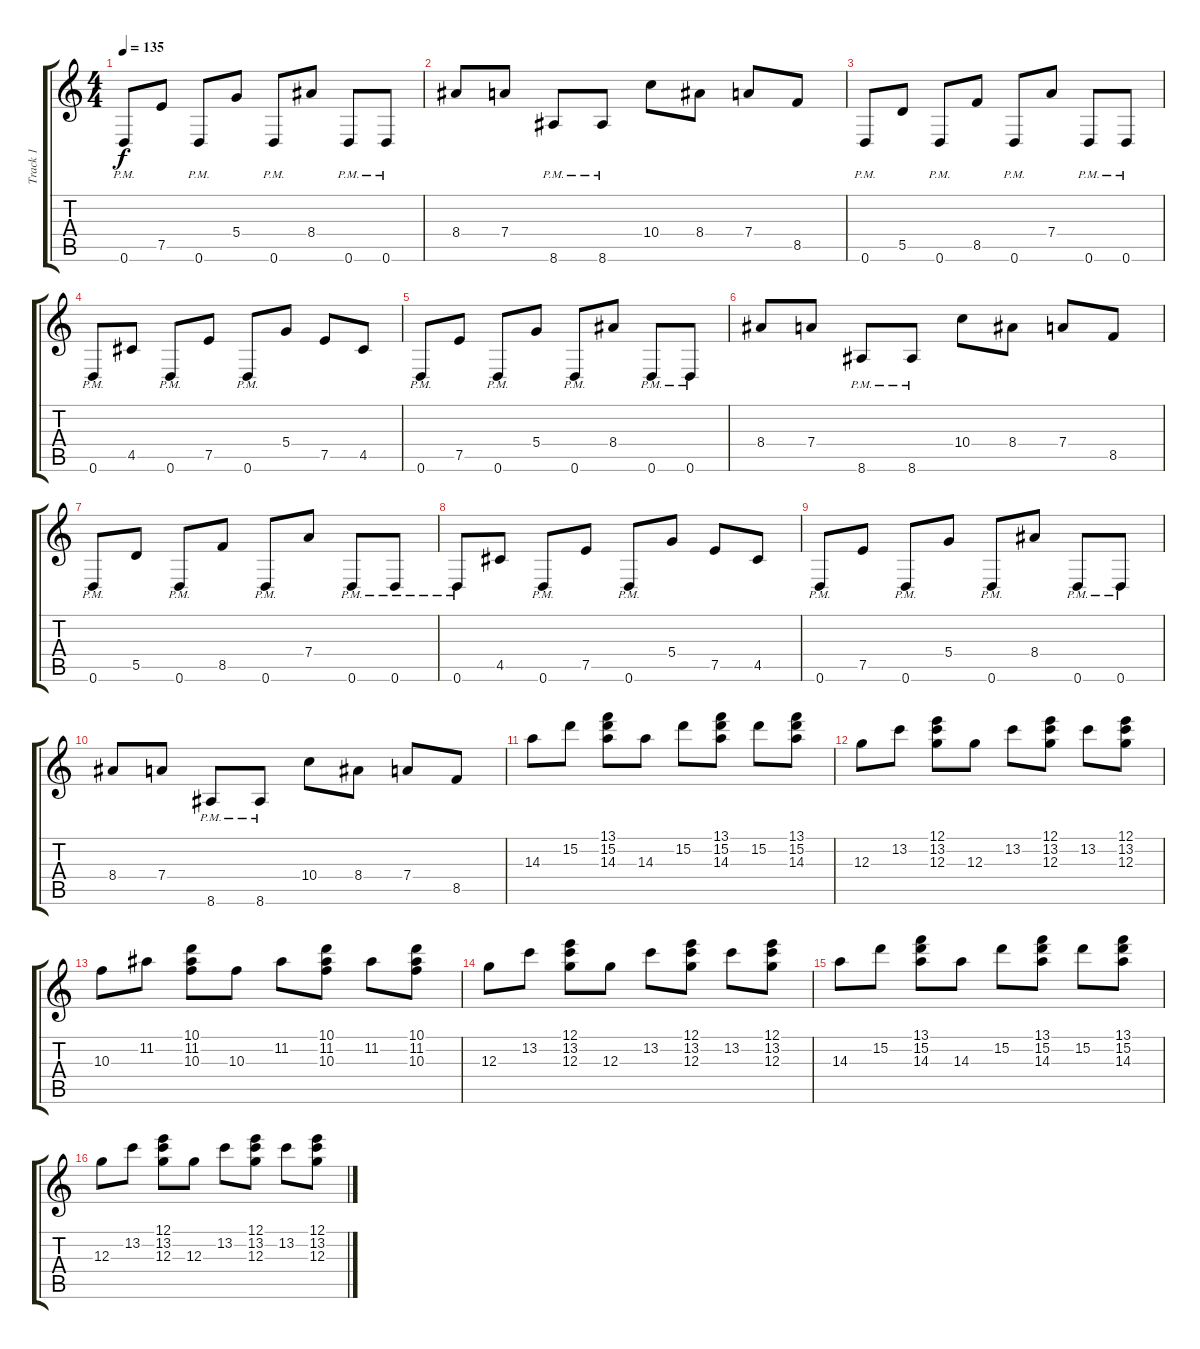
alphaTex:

\track ("Track 1" "Track 1") {instrument distortionguitar}
\staff {score tabs}
\tuning (E4 B3 G3 D3 A2 D2) {hide}
\ts (4 4)
\tempo 135
\clef g2
\ks c
0.6{pm}.8{dy f} 7.5.8 0.6{pm}.8 5.4.8 0.6{pm}.8 8.4.8 0.6{pm}.8 0.6{pm}.8 |
8.4.8 7.4.8 8.6{pm}.8 8.6{pm}.8 10.4.8 8.4.8 7.4.8 8.5.8 |
0.6{pm}.8 5.5.8 0.6{pm}.8 8.5.8 0.6{pm}.8 7.4.8 0.6{pm}.8 0.6{pm}.8 |
0.6{pm}.8 4.5.8 0.6{pm}.8 7.5.8 0.6{pm}.8 5.4.8 7.5.8 4.5.8 |
0.6{pm}.8 7.5.8 0.6{pm}.8 5.4.8 0.6{pm}.8 8.4.8 0.6{pm}.8 0.6{pm}.8 |
8.4.8 7.4.8 8.6{pm}.8 8.6{pm}.8 10.4.8 8.4.8 7.4.8 8.5.8 |
0.6{pm}.8 5.5.8 0.6{pm}.8 8.5.8 0.6{pm}.8 7.4.8 0.6{pm}.8 0.6{pm}.8 |
0.6{pm}.8 4.5.8 0.6{pm}.8 7.5.8 0.6{pm}.8 5.4.8 7.5.8 4.5.8 |
0.6{pm}.8 7.5.8 0.6{pm}.8 5.4.8 0.6{pm}.8 8.4.8 0.6{pm}.8 0.6{pm}.8 |
8.4.8 7.4.8 8.6{pm}.8 8.6{pm}.8 10.4.8 8.4.8 7.4.8 8.5.8 |
14.3.8{volume 11 instrument electricguitarjazz} 15.2.8 (13.1 15.2 14.3).8 14.3.8 15.2.8 (13.1 15.2 14.3).8 15.2.8 (13.1 15.2 14.3).8 |
12.3.8 13.2.8 (12.1 13.2 12.3).8 12.3.8 13.2.8 (12.1 13.2 12.3).8 13.2.8 (12.1 13.2 12.3).8 |
10.3.8 11.2.8 (10.1 11.2 10.3).8 10.3.8 11.2.8 (10.1 11.2 10.3).8 11.2.8 (10.1 11.2 10.3).8 |
12.3.8 13.2.8 (12.1 13.2 12.3).8 12.3.8 13.2.8 (12.1 13.2 12.3).8 13.2.8 (12.1 13.2 12.3).8 |
14.3.8 15.2.8 (13.1 15.2 14.3).8 14.3.8 15.2.8 (13.1 15.2 14.3).8 15.2.8 (13.1 15.2 14.3).8 |
12.3.8 13.2.8 (12.1 13.2 12.3).8 12.3.8 13.2.8 (12.1 13.2 12.3).8 13.2.8 (12.1 13.2 12.3).8
